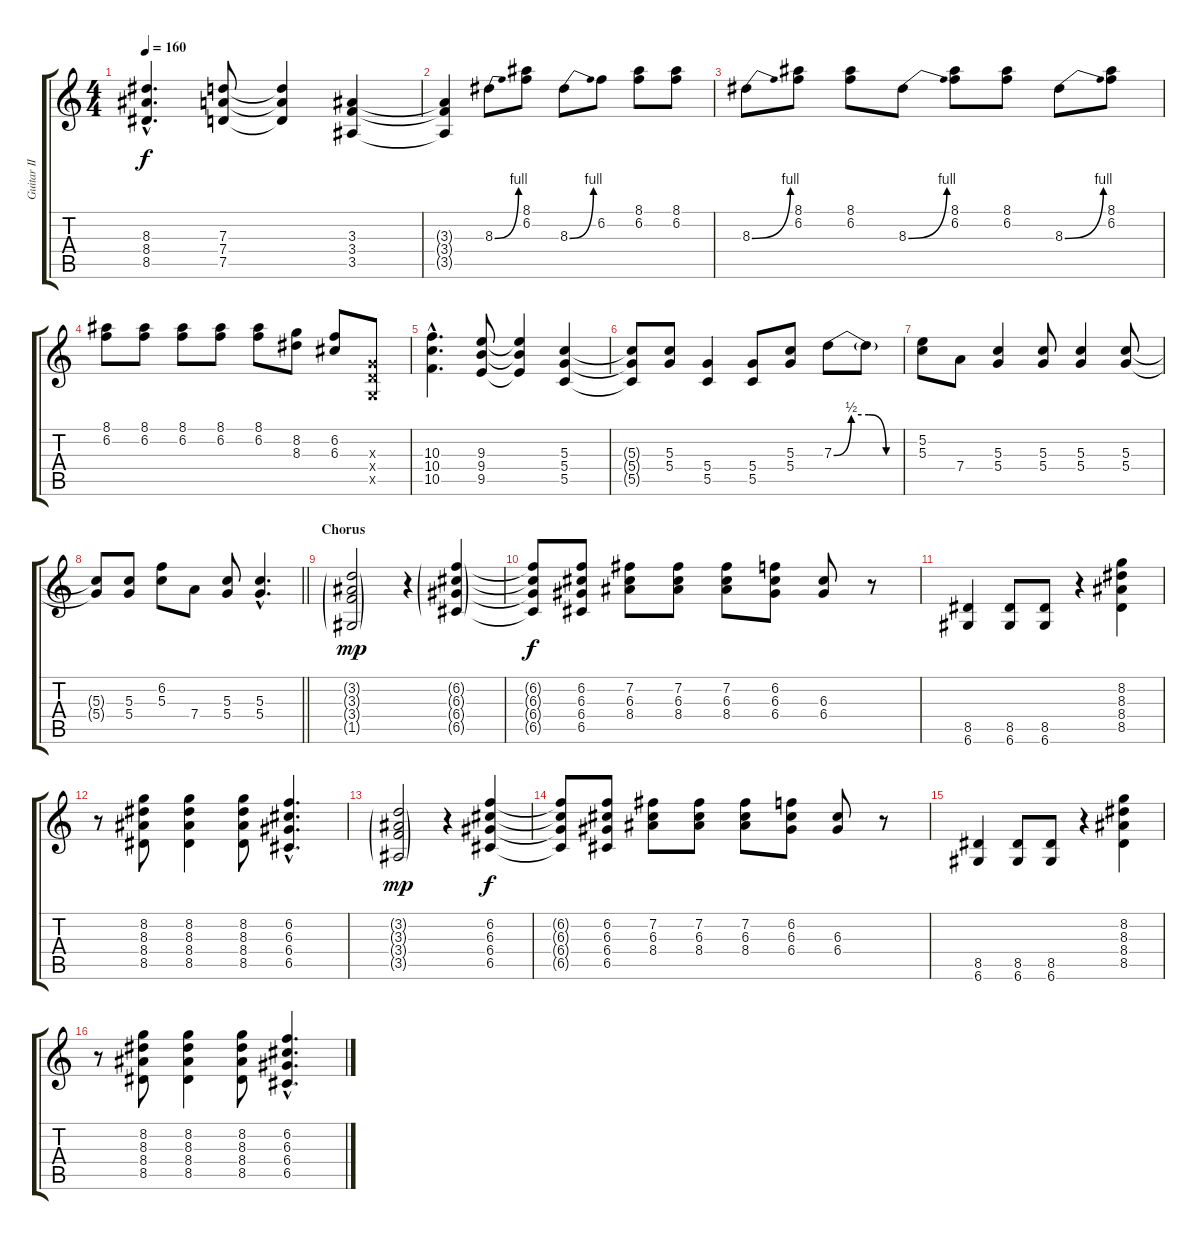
\track ("Guitar II" "Guitar II") {instrument distortionguitar}
\staff {score tabs}
\tuning (D4 B3 G3 D3 G2 D2) {hide}
\ts (4 4)
\tempo 160
\clef g2
\ks c
(8.3{hac} 8.4{hac} 8.5{hac}).4{d dy f} (7.3 7.4 7.5).8 (7.3{t} 7.4{t} 7.5{t}).4 (3.3 3.4 3.5).4 |
(3.3{t} 3.4{t} 3.5{t}).4 8.3{be (bend 0 0 60 4)}.8 (8.1 6.2).8 8.3{be (bend 0 0 60 4)}.8 6.2.8 (8.1 6.2).8 (8.1 6.2).8 |
8.3{be (bend 0 0 60 4)}.8 (8.1 6.2).8 (8.1 6.2).8 8.3{be (bend 0 0 60 4)}.8 (8.1 6.2).8 (8.1 6.2).8 8.3{be (bend 0 0 60 4)}.8 (8.1 6.2).8 |
(8.1 6.2).8 (8.1 6.2).8 (8.1 6.2).8 (8.1 6.2).8 (8.1 6.2).8 (8.2 8.3).8 (6.2 6.3).8 (0.3{x} 0.4{x} 0.5{x}).8 |
(10.3{hac} 10.4{hac} 10.5{hac}).4{d} (9.3 9.4 9.5).8 (9.3{t} 9.4{t} 9.5{t}).4 (5.3 5.4 5.5).4 |
(5.3{t} 5.4{t} 5.5{t}).8 (5.3 5.4).8 (5.4 5.5).4 (5.4 5.5).8 (5.3 5.4).8 7.3{be (custom 0 0 15 2 30 2 45 0 60 0)}.8 7.3{t}.8 |
(5.2 5.3).8 7.4.8 (5.3 5.4).4 (5.3 5.4).8 (5.3 5.4).4 (5.3 5.4).8 |
\barLineRight lightlight
(5.3{t} 5.4{t}).8 (5.3 5.4).8 (6.2 5.3).8 7.4.8 (5.3 5.4).8 (5.3{hac} 5.4{hac}).4{d} |
\section ("" "Chorus")
(3.2{g} 3.3{g} 3.4{g} 1.5{g}).2{dy mp} r.4 (6.2{g} 6.3{g} 6.4{g} 6.5{g}).4 |
(6.2{t} 6.3{t} 6.4{t} 6.5{t}).8{dy f} (6.2 6.3 6.4 6.5).8 (7.2 6.3 8.4).8 (7.2 6.3 8.4).8 (7.2 6.3 8.4).8 (6.2 6.3 6.4).8 (6.3 6.4).8 r.8 |
(8.5 6.6).4 (8.5 6.6).8 (8.5 6.6).8 r.4 (8.2 8.3 8.4 8.5).4 |
r.8 (8.2 8.3 8.4 8.5).8 (8.2 8.3 8.4 8.5).4 (8.2 8.3 8.4 8.5).8 (6.2{hac} 6.3{hac} 6.4{hac} 6.5{hac}).4{d} |
(3.2{g} 3.3{g} 3.4{g} 3.5{g}).2{dy mp} r.4 (6.2 6.3 6.4 6.5).4{dy f} |
(6.2{t} 6.3{t} 6.4{t} 6.5{t}).8 (6.2 6.3 6.4 6.5).8 (7.2 6.3 8.4).8 (7.2 6.3 8.4).8 (7.2 6.3 8.4).8 (6.2 6.3 6.4).8 (6.3 6.4).8 r.8 |
(8.5 6.6).4 (8.5 6.6).8 (8.5 6.6).8 r.4 (8.2 8.3 8.4 8.5).4 |
r.8 (8.2 8.3 8.4 8.5).8 (8.2 8.3 8.4 8.5).4 (8.2 8.3 8.4 8.5).8 (6.2{hac} 6.3{hac} 6.4{hac} 6.5{hac}).4{d}
